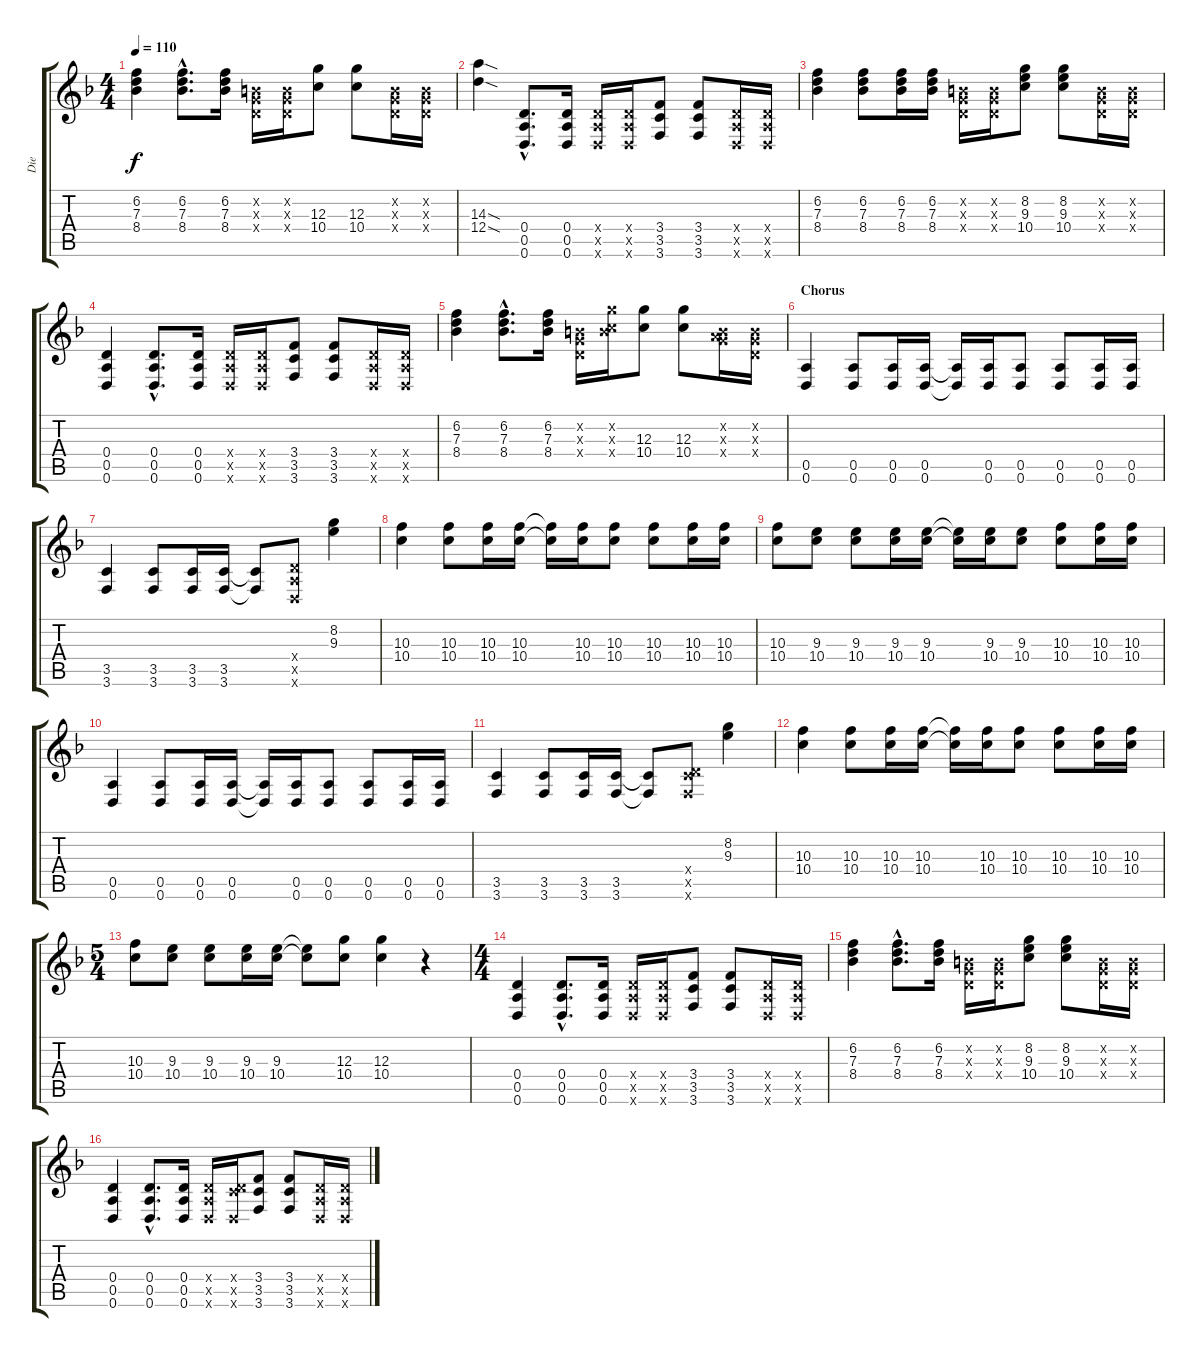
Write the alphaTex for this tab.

\track ("Die" "Die") {instrument distortionguitar}
\staff {score tabs}
\tuning (E4 B3 G3 D3 A2 D2) {hide}
\ts (4 4)
\tempo 110
\clef g2
\ks f
(6.2 7.3 8.4).4{dy f} (6.2{hac} 7.3{hac} 8.4{hac}).8{d} (6.2 7.3 8.4).16 (0.2{x} 0.3{x} 0.4{x}).16 (0.2{x} 0.3{x} 0.4{x}).16 (12.3 10.4).8 (12.3 10.4).8 (0.2{x} 0.3{x} 0.4{x}).16 (0.2{x} 0.3{x} 0.4{x}).16 |
(14.3{sod} 12.4{sod}).4 (0.4{hac} 0.5{hac} 0.6{hac}).8{d} (0.4 0.5 0.6).16 (0.4{x} 0.5{x} 0.6{x}).16 (0.4{x} 0.5{x} 0.6{x}).16 (3.4 3.5 3.6).8 (3.4 3.5 3.6).8 (0.4{x} 0.5{x} 0.6{x}).16 (0.4{x} 0.5{x} 0.6{x}).16 |
(6.2 7.3 8.4).4 (6.2 7.3 8.4).8 (6.2 7.3 8.4).16 (6.2 7.3 8.4).16 (0.2{x} 0.3{x} 0.4{x}).16 (0.2{x} 0.3{x} 0.4{x}).16 (8.2 9.3 10.4).8 (8.2 9.3 10.4).8 (0.2{x} 0.3{x} 0.4{x}).16 (0.2{x} 0.3{x} 0.4{x}).16 |
(0.4 0.5 0.6).4{instrument distortionguitar} (0.4{hac} 0.5{hac} 0.6{hac}).8{d} (0.4 0.5 0.6).16 (0.4{x} 0.5{x} 0.6{x}).16 (0.4{x} 0.5{x} 0.6{x}).16 (3.4 3.5 3.6).8 (3.4 3.5 3.6).8 (0.4{x} 0.5{x} 0.6{x}).16 (0.4{x} 0.5{x} 0.6{x}).16 |
(6.2 7.3 8.4).4 (6.2{hac} 7.3{hac} 8.4{hac}).8{d} (6.2 7.3 8.4).16 (0.2{x} 0.3{x} 0.4{x}).16 (0.2{x} 12.3{x} 10.4{x}).16 (12.3 10.4).8 (12.3 10.4).8 (0.2{x} 0.3{x} 7.4{x}).16 (0.2{x} 0.3{x} 0.4{x}).16 |
\section ("" "Chorus")
(0.5 0.6).4 (0.5 0.6).8 (0.5 0.6).16 (0.5 0.6).16 (0.5{t} 0.6{t}).16 (0.5 0.6).16 (0.5 0.6).8 (0.5 0.6).8 (0.5 0.6).16 (0.5 0.6).16 |
(3.5 3.6).4 (3.5 3.6).8 (3.5 3.6).16 (3.5 3.6).16 (3.5{t} 3.6{t}).8 (0.4{x} 0.5{x} 0.6{x}).8 (8.2 9.3).4 |
(10.3 10.4).4 (10.3 10.4).8 (10.3 10.4).16 (10.3 10.4).16 (10.3{t} 10.4{t}).16 (10.3 10.4).16 (10.3 10.4).8 (10.3 10.4).8 (10.3 10.4).16 (10.3 10.4).16 |
(10.3 10.4).8 (9.3 10.4).8 (9.3 10.4).8 (9.3 10.4).16 (9.3 10.4).16 (9.3{t} 10.4{t}).16 (9.3 10.4).16 (9.3 10.4).8 (10.3 10.4).8 (10.3 10.4).16 (10.3 10.4).16 |
(0.5 0.6).4 (0.5 0.6).8 (0.5 0.6).16 (0.5 0.6).16 (0.5{t} 0.6{t}).16 (0.5 0.6).16 (0.5 0.6).8 (0.5 0.6).8 (0.5 0.6).16 (0.5 0.6).16 |
(3.5 3.6).4 (3.5 3.6).8 (3.5 3.6).16 (3.5 3.6).16 (3.5{t} 3.6{t}).8 (0.4{x} 3.5{x} 3.6{x}).8 (8.2 9.3).4 |
(10.3 10.4).4 (10.3 10.4).8 (10.3 10.4).16 (10.3 10.4).16 (10.3{t} 10.4{t}).16 (10.3 10.4).16 (10.3 10.4).8 (10.3 10.4).8 (10.3 10.4).16 (10.3 10.4).16 |
\ts (5 4)
(10.3 10.4).8 (9.3 10.4).8 (9.3 10.4).8 (9.3 10.4).16 (9.3 10.4).16 (9.3{t} 10.4{t}).8 (12.3 10.4).8 (12.3 10.4).4 r.4 |
\ts (4 4)
(0.4 0.5 0.6).4{instrument distortionguitar} (0.4{hac} 0.5{hac} 0.6{hac}).8{d} (0.4 0.5 0.6).16 (0.4{x} 0.5{x} 0.6{x}).16 (0.4{x} 0.5{x} 0.6{x}).16 (3.4 3.5 3.6).8 (3.4 3.5 3.6).8 (0.4{x} 0.5{x} 0.6{x}).16 (0.4{x} 0.5{x} 0.6{x}).16 |
(6.2 7.3 8.4).4 (6.2{hac} 7.3{hac} 8.4{hac}).8{d} (6.2 7.3 8.4).16 (0.2{x} 0.3{x} 0.4{x}).16 (0.2{x} 0.3{x} 0.4{x}).16 (8.2 9.3 10.4).8 (8.2 9.3 10.4).8 (0.2{x} 0.3{x} 0.4{x}).16 (0.2{x} 0.3{x} 0.4{x}).16 |
(0.4 0.5 0.6).4 (0.4{hac} 0.5{hac} 0.6{hac}).8{d} (0.4 0.5 0.6).16 (0.4{x} 0.5{x} 0.6{x}).16 (0.4{x} 3.5{x} 0.6{x}).16 (3.4 3.5 3.6).8 (3.4 3.5 3.6).8 (0.4{x} 0.5{x} 0.6{x}).16 (0.4{x} 0.5{x} 0.6{x}).16
